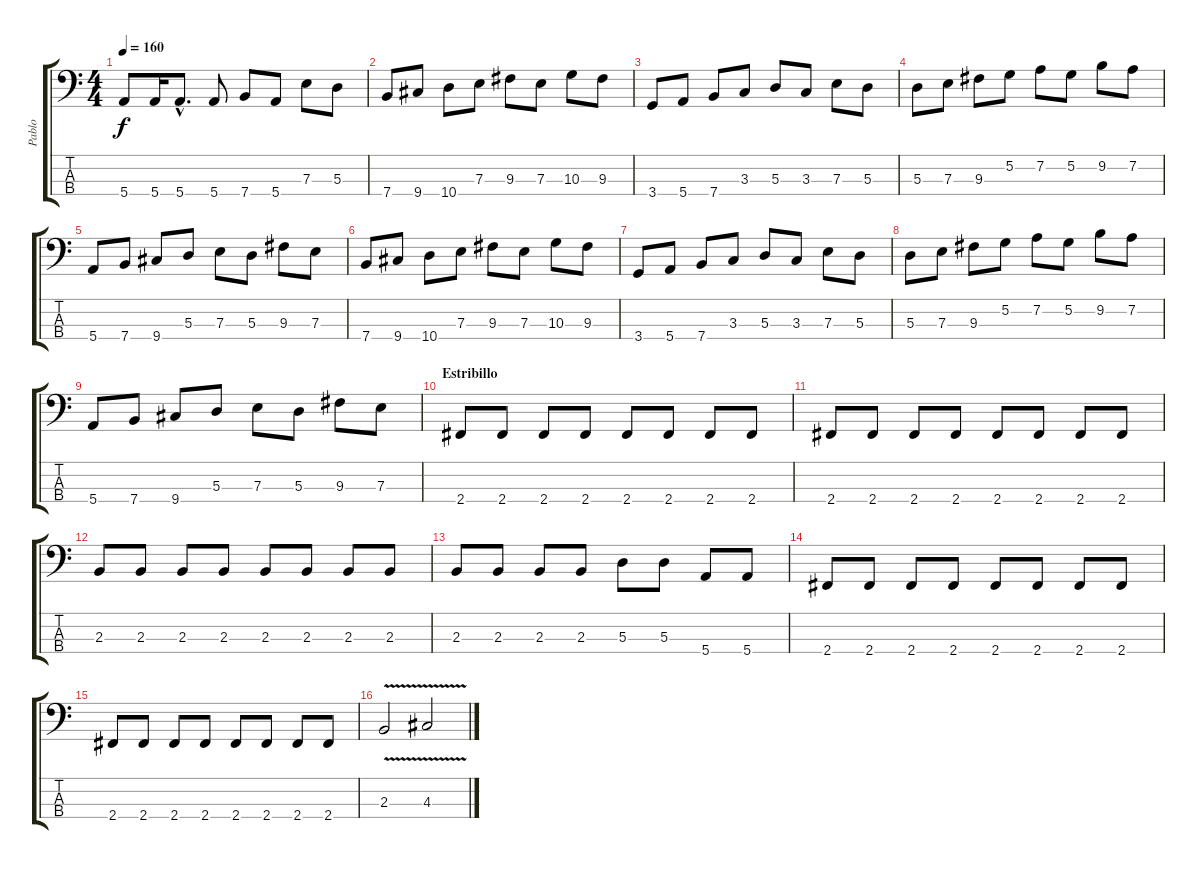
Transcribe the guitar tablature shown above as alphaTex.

\track ("Pablo" "Pablo") {instrument electricbasspick}
\staff {score tabs}
\tuning (G2 D2 A1 E1) {hide}
\ts (4 4)
\tempo 160
\clef f4
\ks c
5.4.8{dy f} 5.4.16 5.4{hac}.8{d} 5.4.8 7.4.8 5.4.8 7.3.8 5.3.8 |
7.4.8 9.4.8 10.4.8 7.3.8 9.3.8 7.3.8 10.3.8 9.3.8 |
3.4.8 5.4.8 7.4.8 3.3.8 5.3.8 3.3.8 7.3.8 5.3.8 |
5.3.8 7.3.8 9.3.8 5.2.8 7.2.8 5.2.8 9.2.8 7.2.8 |
5.4.8 7.4.8 9.4.8 5.3.8 7.3.8 5.3.8 9.3.8 7.3.8 |
7.4.8 9.4.8 10.4.8 7.3.8 9.3.8 7.3.8 10.3.8 9.3.8 |
3.4.8 5.4.8 7.4.8 3.3.8 5.3.8 3.3.8 7.3.8 5.3.8 |
5.3.8 7.3.8 9.3.8 5.2.8 7.2.8 5.2.8 9.2.8 7.2.8 |
5.4.8 7.4.8 9.4.8 5.3.8 7.3.8 5.3.8 9.3.8 7.3.8 |
\section ("" "Estribillo")
2.4.8 2.4.8 2.4.8 2.4.8 2.4.8 2.4.8 2.4.8 2.4.8 |
2.4.8 2.4.8 2.4.8 2.4.8 2.4.8 2.4.8 2.4.8 2.4.8 |
2.3.8 2.3.8 2.3.8 2.3.8 2.3.8 2.3.8 2.3.8 2.3.8 |
2.3.8 2.3.8 2.3.8 2.3.8 5.3.8 5.3.8 5.4.8 5.4.8 |
2.4.8 2.4.8 2.4.8 2.4.8 2.4.8 2.4.8 2.4.8 2.4.8 |
2.4.8 2.4.8 2.4.8 2.4.8 2.4.8 2.4.8 2.4.8 2.4.8 |
2.3{v}.2 4.3{v}.2
